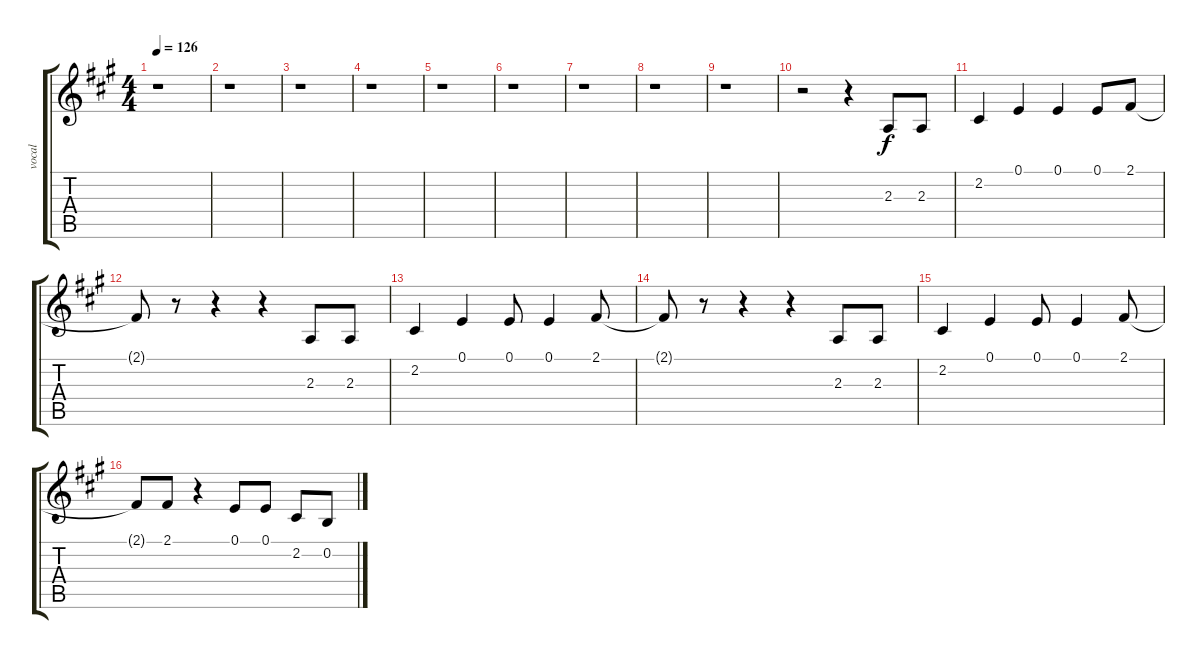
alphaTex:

\track ("vocal" "vocal") {instrument sopranosax}
\staff {score tabs}
\tuning (E4 B3 G3 D3 A2 E2) {hide}
\ts (4 4)
\tempo 126
\clef g2
\ks a
r.1{dy f instrument sopranosax} |
r.1 |
r.1 |
r.1 |
r.1 |
r.1 |
r.1 |
r.1 |
r.1 |
r.2 r.4 2.3.8 2.3.8 |
2.2.4 0.1.4 0.1.4 0.1.8 2.1.8 |
2.1{t}.8 r.8 r.4 r.4 2.3.8 2.3.8 |
2.2.4 0.1.4 0.1.8 0.1.4 2.1.8 |
2.1{t}.8 r.8 r.4 r.4 2.3.8 2.3.8 |
2.2.4 0.1.4 0.1.8 0.1.4 2.1.8 |
2.1{t}.8 2.1.8 r.4 0.1.8 0.1.8 2.2.8 0.2.8
